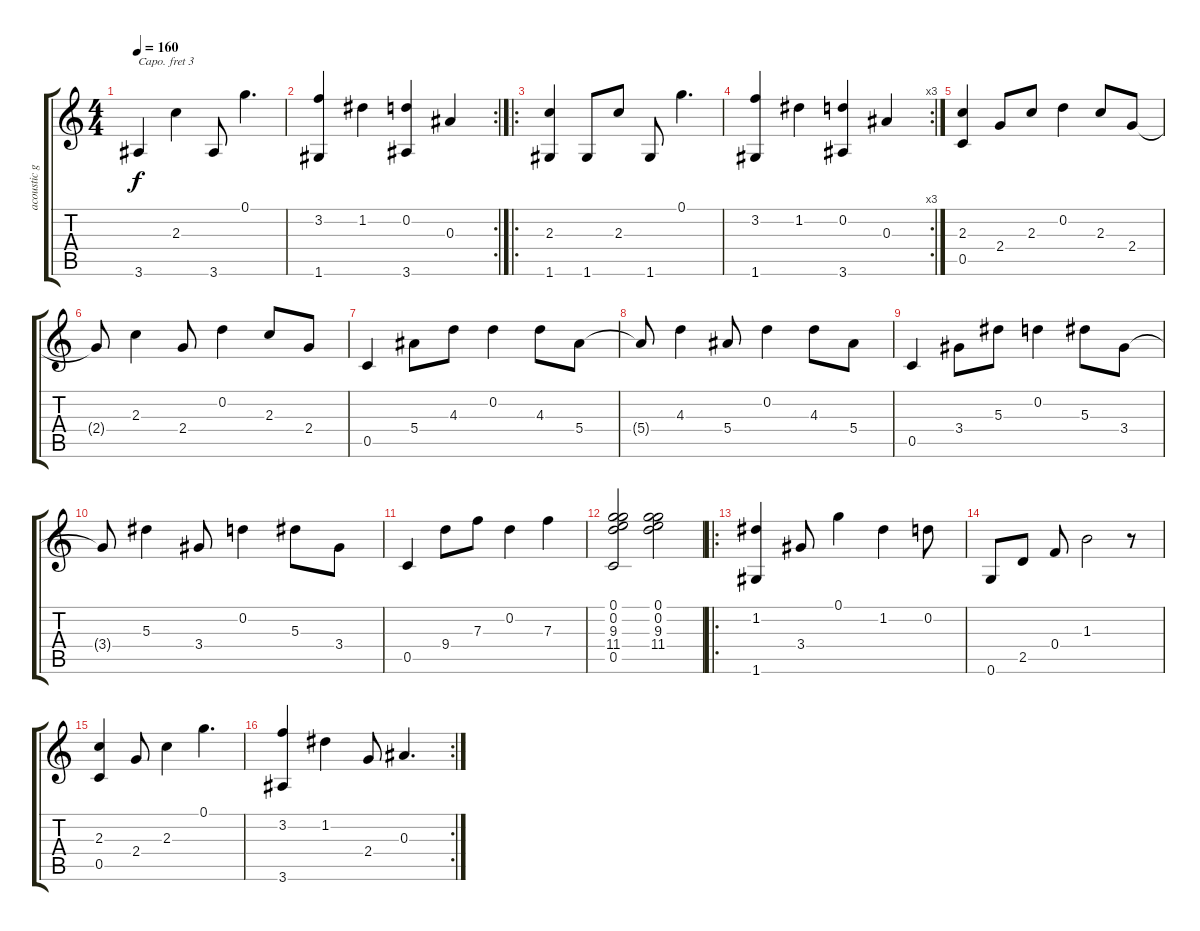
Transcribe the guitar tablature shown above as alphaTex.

\track ("acoustic guitar" "acoustic g") {instrument acousticguitarsteel}
\staff {score tabs}
\capo 3
\tuning (E4 B3 G3 D3 A2 E2) {hide}
\ts (4 4)
\tempo 160
\clef g2
\ks c
3.6.4{dy f} 2.3.4 3.6.8 0.1.4{d} |
\rc 2
(3.2 1.6).4 1.2.4 (0.2 3.6).4 0.3.4 |
\ro
(2.3 1.6).4 1.6.8 2.3.8 1.6.8 0.1.4{d} |
\rc 3
(3.2 1.6).4 1.2.4 (0.2 3.6).4 0.3.4 |
(2.3 0.5).4 2.4.8 2.3.8 0.2.4 2.3.8 2.4.8 |
2.4{t}.8 2.3.4 2.4.8 0.2.4 2.3.8 2.4.8 |
0.5.4 5.4.8 4.3.8 0.2.4 4.3.8 5.4.8 |
5.4{t}.8 4.3.4 5.4.8 0.2.4 4.3.8 5.4.8 |
0.5.4 3.4.8 5.3.8 0.2.4 5.3.8 3.4.8 |
3.4{t}.8 5.3.4 3.4.8 0.2.4 5.3.8 3.4.8 |
0.5.4 9.4.8 7.3.8 0.2.4 7.3.4 |
(0.1 0.2 9.3 11.4 0.5).2 (0.1 0.2 9.3 11.4).2 |
\ro
(1.2 1.6).4 3.4.8 0.1.4 1.2.4 0.2.8 |
0.6.8 2.5.8 0.4.8 1.3.2 r.8 |
(2.3 0.5).4 2.4.8 2.3.4 0.1.4{d} |
\rc 2
(3.2 3.6).4 1.2.4 2.4.8 0.3.4{d}
